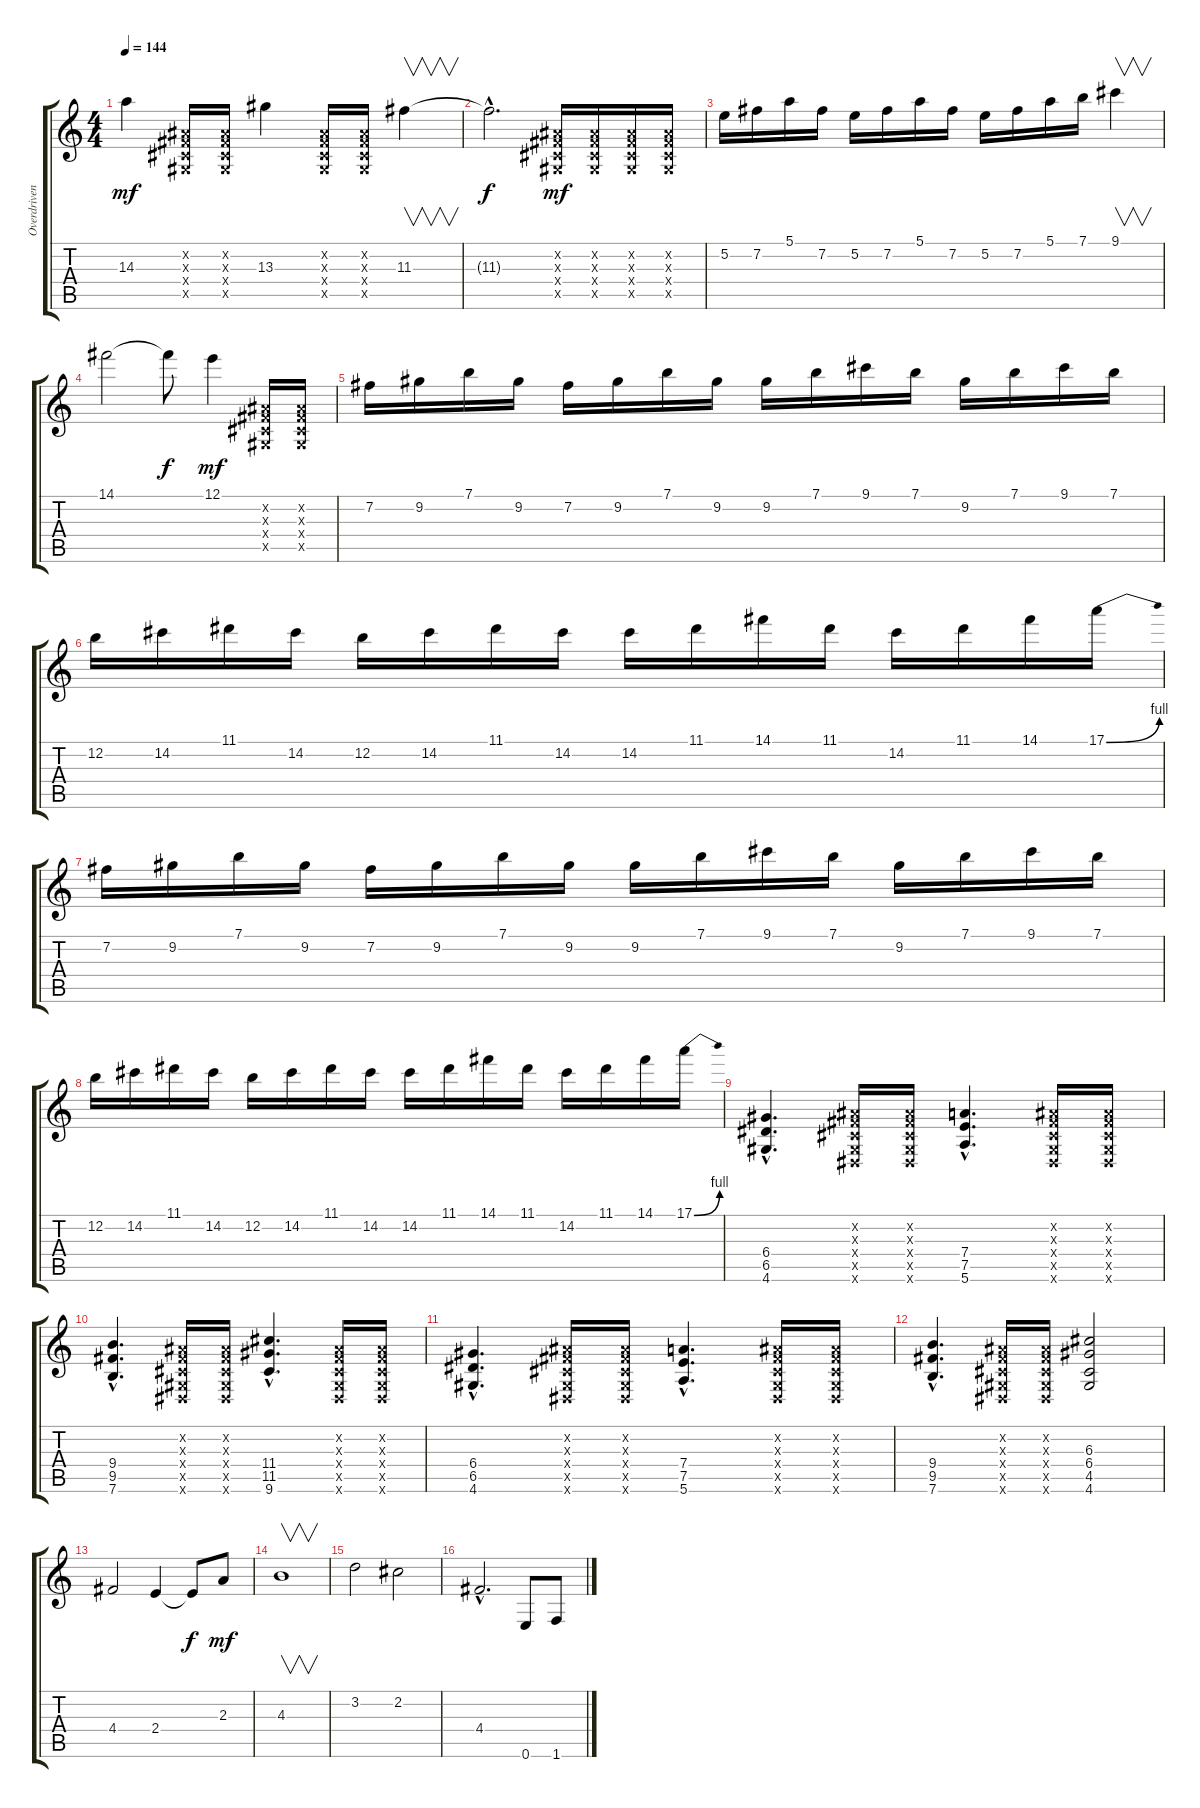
\track ("Overdriven Guitar" "Overdriven") {instrument overdrivenguitar}
\staff {score tabs}
\tuning (E4 B3 G3 D3 A2 E2) {hide}
\ts (4 4)
\tempo 144
\clef g2
\ks c
14.3.4{dy mf} (-1.2{x} -1.3{x} -1.4{x} -1.5{x}).16 (-1.2{x} -1.3{x} -1.4{x} -1.5{x}).16 13.3.4 (-1.2{x} -1.3{x} -1.4{x} -1.5{x}).16 (-1.2{x} -1.3{x} -1.4{x} -1.5{x}).16 11.3.4{v} |
11.3{hac t}.2{d dy f} (-1.2{x} -1.3{x} -1.4{x} -1.5{x}).16{dy mf} (-1.2{x} -1.3{x} -1.4{x} -1.5{x}).16 (-1.2{x} -1.3{x} -1.4{x} -1.5{x}).16 (-1.2{x} -1.3{x} -1.4{x} -1.5{x}).16 |
5.2.16 7.2.16 5.1.16 7.2.16 5.2.16 7.2.16 5.1.16 7.2.16 5.2.16 7.2.16 5.1.16 7.1.16 9.1.4{v} |
14.1.2 14.1{t}.8{dy f} 12.1.4{dy mf} (-1.2{x} -1.3{x} -1.4{x} -1.5{x}).16 (-1.2{x} -1.3{x} -1.4{x} -1.5{x}).16 |
7.2.16 9.2.16 7.1.16 9.2.16 7.2.16 9.2.16 7.1.16 9.2.16 9.2.16 7.1.16 9.1.16 7.1.16 9.2.16 7.1.16 9.1.16 7.1.16 |
12.2.16 14.2.16 11.1.16 14.2.16 12.2.16 14.2.16 11.1.16 14.2.16 14.2.16 11.1.16 14.1.16 11.1.16 14.2.16 11.1.16 14.1.16 17.1{be (bend 0 0 60 4)}.16 |
7.2.16 9.2.16 7.1.16 9.2.16 7.2.16 9.2.16 7.1.16 9.2.16 9.2.16 7.1.16 9.1.16 7.1.16 9.2.16 7.1.16 9.1.16 7.1.16 |
12.2.16 14.2.16 11.1.16 14.2.16 12.2.16 14.2.16 11.1.16 14.2.16 14.2.16 11.1.16 14.1.16 11.1.16 14.2.16 11.1.16 14.1.16 17.1{be (bend 0 0 60 4)}.16 |
(6.4{hac} 6.5{hac} 4.6{hac}).4{d} (-1.2{x} -1.3{x} -1.4{x} -1.5{x} -1.6{x}).16 (-1.2{x} -1.3{x} -1.4{x} -1.5{x} -1.6{x}).16 (7.4{hac} 7.5{hac} 5.6{hac}).4{d} (-1.2{x} -1.3{x} -1.4{x} -1.5{x} -1.6{x}).16 (-1.2{x} -1.3{x} -1.4{x} -1.5{x} -1.6{x}).16 |
(9.4{hac} 9.5{hac} 7.6{hac}).4{d} (-1.2{x} -1.3{x} -1.4{x} -1.5{x} -1.6{x}).16 (-1.2{x} -1.3{x} -1.4{x} -1.5{x} -1.6{x}).16 (11.4{hac} 11.5{hac} 9.6{hac}).4{d} (-1.2{x} -1.3{x} -1.4{x} -1.5{x} -1.6{x}).16 (-1.2{x} -1.3{x} -1.4{x} -1.5{x} -1.6{x}).16 |
(6.4{hac} 6.5{hac} 4.6{hac}).4{d} (-1.2{x} -1.3{x} -1.4{x} -1.5{x} -1.6{x}).16 (-1.2{x} -1.3{x} -1.4{x} -1.5{x} -1.6{x}).16 (7.4{hac} 7.5{hac} 5.6{hac}).4{d} (-1.2{x} -1.3{x} -1.4{x} -1.5{x} -1.6{x}).16 (-1.2{x} -1.3{x} -1.4{x} -1.5{x} -1.6{x}).16 |
(9.4{hac} 9.5{hac} 7.6{hac}).4{d} (-1.2{x} -1.3{x} -1.4{x} -1.5{x} -1.6{x}).16 (-1.2{x} -1.3{x} -1.4{x} -1.5{x} -1.6{x}).16 (6.3 6.4 4.5 4.6).2 |
4.4.2 2.4.4 2.4{t}.8{dy f} 2.3.8{dy mf} |
4.3.1{v} |
3.2.2 2.2.2 |
4.4{hac}.2{d} 0.6.8 1.6.8
